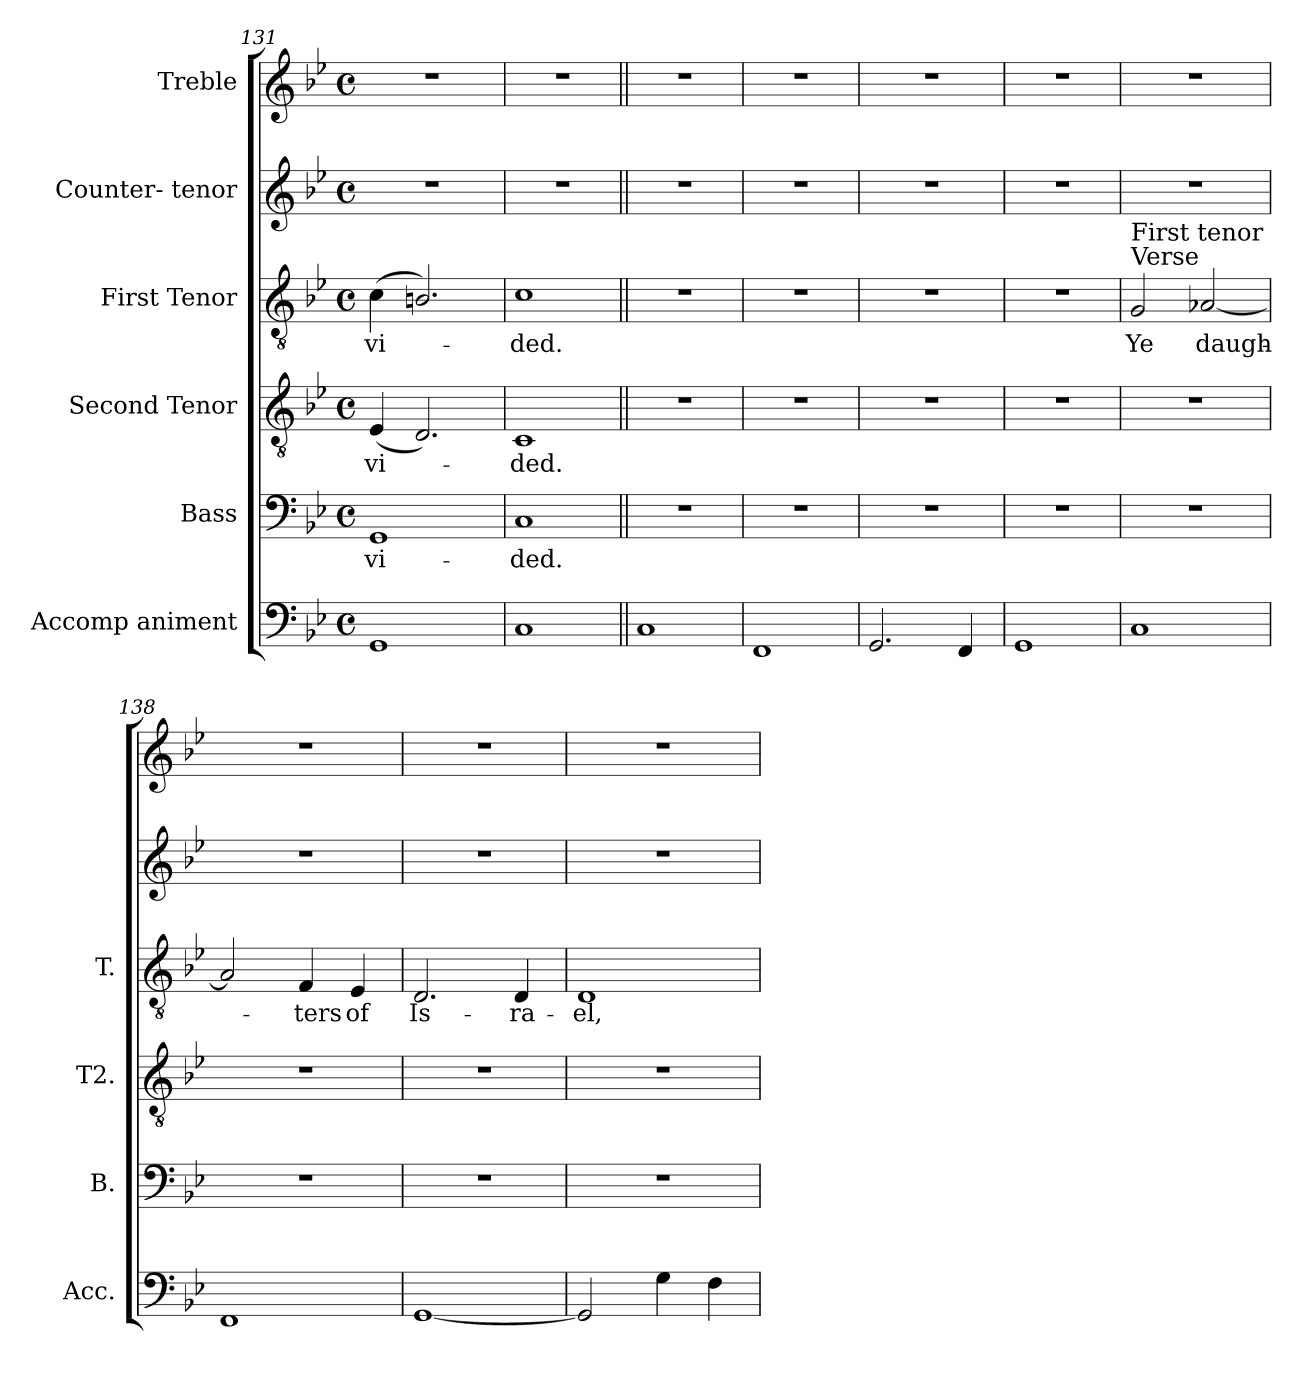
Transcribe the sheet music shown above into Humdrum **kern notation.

**kern	**kern	**text	**kern	**text	**kern	**text	**kern	**kern
*part6	*part5	*part5	*part4	*part4	*part3	*part3	*part2	*part1
*staff6	*staff5	*staff5	*staff4	*staff4	*staff3	*staff3	*staff2	*staff1
*I"Accomp animent	*I"Bass	*	*I"Second Tenor	*	*I"First Tenor	*	*I"Counter- tenor	*I"Treble
*I'Acc.	*I'B.	*	*I'T2.	*	*I'T.	*	*	*
*clefF4	*clefF4	*	*clefGv2	*	*clefGv2	*	*clefG2	*clefG2
*	*	*	*ITrd7c12	*	*ITrd7c12	*	*	*
*k[b-e-]	*k[b-e-]	*	*k[b-e-]	*	*k[b-e-]	*	*k[b-e-]	*k[b-e-]
*B-:	*B-:	*	*B-:	*	*B-:	*	*B-:	*B-:
*M4/4	*M4/4	*	*M4/4	*	*M4/4	*	*M4/4	*M4/4
*met(c)	*met(c)	*	*met(c)	*	*met(c)	*	*met(c)	*met(c)
=131	=131	=131	=131	=131	=131	=131	=131	=131
!	!	!LO:LY:b:color=#000000	!	!	!	!	!	!
!	!	!	!	!LO:LY:b:color=#000000	!	!	!	!
!	!	!	!	!	!	!LO:LY:b:color=#000000	!	!
1GGi	1GGi	-vi-	(4EE-i/	-vi-	(4Ci\	-vi-	1r	1r
.	.	.	2.DDi/)	.	2.BBni/)	.	.	.
=132	=132	=132	=132	=132	=132	=132	=132	=132
!	!	!LO:LY:b:color=#000000	!	!	!	!	!	!
!	!	!	!	!LO:LY:b:color=#000000	!	!	!	!
!	!	!	!	!	!	!LO:LY:b:color=#000000	!	!
1Ci	1Ci	-ded.	1CCi	-ded.	1Ci	-ded.	1r	1r
!!LO:PB:g=z
=133||	=133||	=133||	=133||	=133||	=133||	=133||	=133||	=133||
1Ci	1r	.	1r	.	1r	.	1r	1r
=134	=134	=134	=134	=134	=134	=134	=134	=134
1FFi	1r	.	1r	.	1r	.	1r	1r
=135	=135	=135	=135	=135	=135	=135	=135	=135
2.GGi/	1r	.	1r	.	1r	.	1r	1r
4FFi/	.	.	.	.	.	.	.	.
=136	=136	=136	=136	=136	=136	=136	=136	=136
1GGi	1r	.	1r	.	1r	.	1r	1r
=137	=137	=137	=137	=137	=137	=137	=137	=137
!	!	!	!	!	!LO:TX:a:t=Verse	!	!	!
!	!	!	!	!	!LO:TX:t=First tenor	!	!	!
!	!	!	!	!	!	!LO:LY:b:color=#000000	!	!
1Ci	1r	.	1r	.	2GGi/	Ye	1r	1r
!	!	!	!	!	!	!LO:LY:b:color=#000000	!	!
.	.	.	.	.	[2AA-Xi/	daugh-	.	.
=138	=138	=138	=138	=138	=138	=138	=138	=138
1FFi	1r	.	1r	.	2AA-i/]	.	1r	1r
!	!	!	!	!	!	!LO:LY:b:color=#000000	!	!
.	.	.	.	.	4FFi/	-ters	.	.
!	!	!	!	!	!	!LO:LY:b:color=#000000	!	!
.	.	.	.	.	4EE-i/	of	.	.
=139	=139	=139	=139	=139	=139	=139	=139	=139
!	!	!	!	!	!	!LO:LY:b:color=#000000	!	!
[1GGi	1r	.	1r	.	2.DDi/	Is-	1r	1r
!	!	!	!	!	!	!LO:LY:b:color=#000000	!	!
.	.	.	.	.	4DDi/	-ra-	.	.
=140	=140	=140	=140	=140	=140	=140	=140	=140
!	!	!	!	!	!	!LO:LY:b:color=#000000	!	!
2GGi/]	1r	.	1r	.	1DDi	-el,	1r	1r
4Gi\	.	.	.	.	.	.	.	.
4Fi\	.	.	.	.	.	.	.	.
=	=	=	=	=	=	=	=	=
*-	*-	*-	*-	*-	*-	*-	*-	*-
